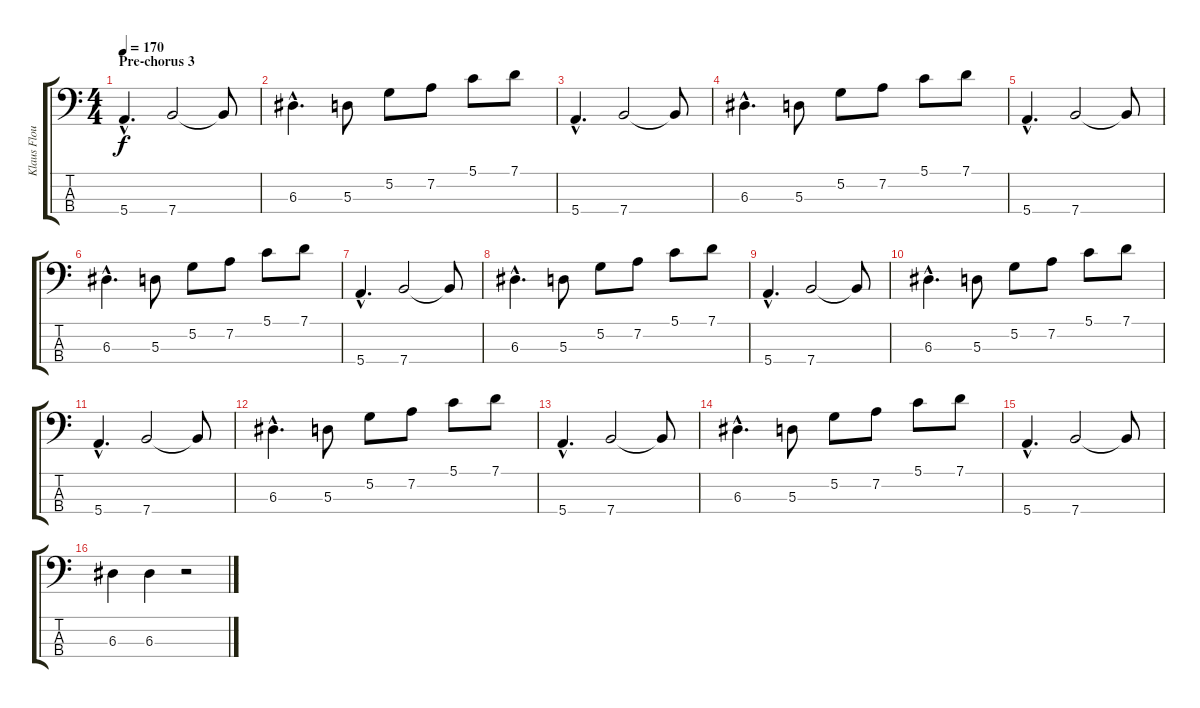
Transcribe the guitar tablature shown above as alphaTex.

\track ("Klaus Flouride" "Klaus Flou") {instrument electricbasspick}
\staff {score tabs}
\tuning (G2 D2 A1 E1) {hide}
\ts (4 4)
\section ("" "Pre-chorus 3")
\tempo 170
\clef f4
\ks c
5.4{hac}.4{d dy f} 7.4.2 7.4{t}.8 |
6.3{hac}.4{d} 5.3.8 5.2.8 7.2.8 5.1.8 7.1.8 |
5.4{hac}.4{d} 7.4.2 7.4{t}.8 |
6.3{hac}.4{d} 5.3.8 5.2.8 7.2.8 5.1.8 7.1.8 |
5.4{hac}.4{d} 7.4.2 7.4{t}.8 |
6.3{hac}.4{d} 5.3.8 5.2.8 7.2.8 5.1.8 7.1.8 |
5.4{hac}.4{d} 7.4.2 7.4{t}.8 |
6.3{hac}.4{d} 5.3.8 5.2.8 7.2.8 5.1.8 7.1.8 |
5.4{hac}.4{d} 7.4.2 7.4{t}.8 |
6.3{hac}.4{d} 5.3.8 5.2.8 7.2.8 5.1.8 7.1.8 |
5.4{hac}.4{d} 7.4.2 7.4{t}.8 |
6.3{hac}.4{d} 5.3.8 5.2.8 7.2.8 5.1.8 7.1.8 |
5.4{hac}.4{d} 7.4.2 7.4{t}.8 |
6.3{hac}.4{d} 5.3.8 5.2.8 7.2.8 5.1.8 7.1.8 |
5.4{hac}.4{d} 7.4.2 7.4{t}.8 |
6.3.4 6.3.4 r.2
